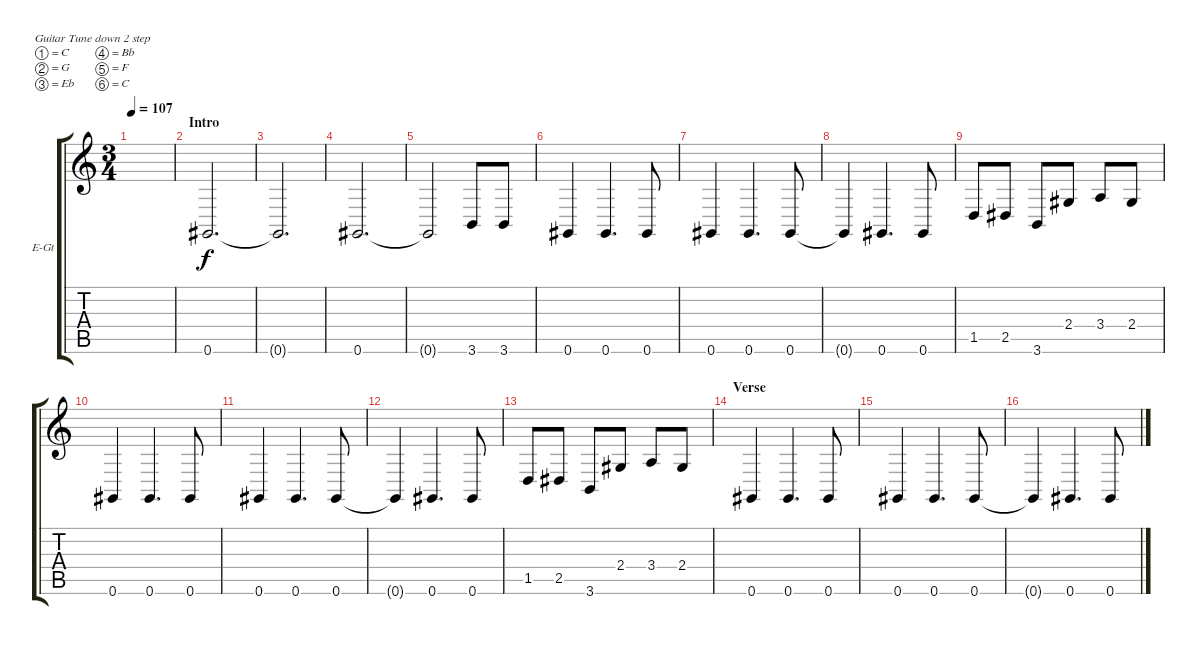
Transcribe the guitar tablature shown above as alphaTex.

\defaultSystemsLayout 4
\bracketExtendMode groupsimilarinstruments
\firstSystemTrackNameOrientation horizontal
\otherSystemsTrackNameOrientation horizontal
\track ("Rhythm Guitar" "E-Gt") {instrument distortionguitar}
\staff {score tabs}
\tuning (C4 G3 Eb3 Bb2 F2 C2)
\displaytranspose 8
\ts (3 4)
\tempo 107
\clef g2
\scale
0.485477
\ks c
|
\section ("" "Intro")
\scale
0.257261 0.6.2{d} |
\scale
0.257261 0.6{t}.2{d} |
\scale
0.333333 0.6.2{d} |
\scale
0.333333 0.6{t}.2 3.6.8 3.6.8 |
\scale
0.333333 0.6.4 0.6.4{d} 0.6.8 |
\scale
0.333333 0.6.4 0.6.4{d} 0.6.8 |
\scale
0.333333 0.6{t}.4 0.6.4{d} 0.6.8 |
\scale
0.333333 1.5.8 2.5.8 3.6.8 2.4.8 3.4.8 2.4.8 |
\scale
0.333333 0.6.4 0.6.4{d} 0.6.8 |
\scale
0.333333 0.6.4 0.6.4{d} 0.6.8 |
\scale
0.333333 0.6{t}.4 0.6.4{d} 0.6.8 |
\scale
0.333333 1.5.8 2.5.8 3.6.8 2.4.8 3.4.8 2.4.8 |
\section ("" "Verse")
\scale
0.333333 0.6.4 0.6.4{d} 0.6.8 |
\scale
0.333333 0.6.4 0.6.4{d} 0.6.8 |
\scale
0.333333 0.6{t}.4 0.6.4{d} 0.6.8
